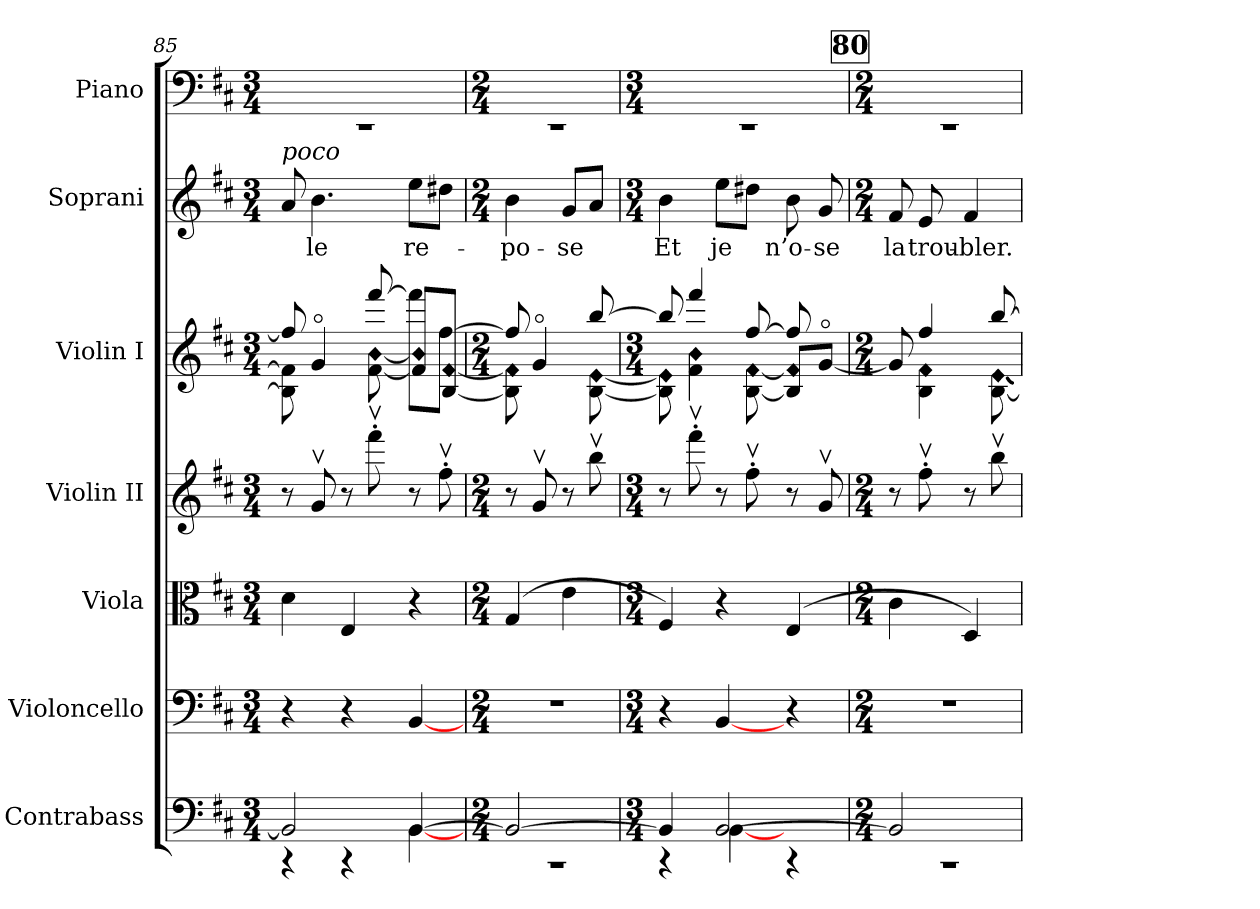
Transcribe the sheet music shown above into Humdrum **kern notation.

**kern	**kern	**kern	**kern	**kern	**kern	**text	**kern
*part7	*part6	*part5	*part4	*part3	*part2	*part2	*part1
*staff7	*staff6	*staff5	*staff4	*staff3	*staff2	*staff2	*staff1
*I"Contrabass	*I"Violoncello	*I"Viola	*I"Violin II	*I"Violin I	*I"Soprani	*	*I"Piano
*I'Cb.	*I'Vc.	*I'Vla.	*I'Vln. II	*I'Vln. I	*I'Sop.	*	*I'Pno.
*clefF4	*clefF4	*clefC3	*clefG2	*clefG2	*clefG2	*	*clefF4
*ITrd7c12	*	*	*	*	*	*	*
*k[f#c#]	*k[f#c#]	*k[f#c#]	*k[f#c#]	*k[f#c#]	*k[f#c#]	*	*k[f#c#]
*D:	*D:	*D:	*D:	*D:	*D:	*	*D:
*M3/4	*M3/4	*M3/4	*M3/4	*M3/4	*M3/4	*	*M3/4
=85	=85	=85	=85	=85	=85	=85	=85
*^	*	*	*	*^	*	*	*
!	!	!	!	!	!	!	!LO:TX:a:i:t=poco	!	!
2BBB]	4rCC	4r	4d	8r	8ff#!]	8B] 8f#]	8a	.	2.rEE
.	.	.	.	8gv	8ryy	4go	4.b	-le	.
.	4rCC	4r	4E	8r	8ryy	.	.	.	.
!	!	!	!	!	!	!LO:N:n=2:head=diamond	!	!	!
.	.	.	.	8fff#'v	[8fff#!	[8f# [8b	.	.	.
!	!	!	!	!	!	!LO:N:n=2:head=diamond	!	!	!
[4BBB	[4BBB	[4BB	4r	8r	8fff#!\L]	8f#]/ 8b]/L	8eeL	re-	.
!	!	!	!	!	!	!LO:N:n=2:head=diamond	!	!	!
.	.	.	.	8ff#'v	[8ff#!\J	[8B/ [8f#/J	8dd#XJ	.	.
=86	=86	=86	=86	=86	=86	=86	=86	=86	=86
*M2/4	*	*M2/4	*M2/4	*M2/4	*M2/4	*	*M2/4	*	*M2/4
!	!	!	!	!	!	!LO:N:n=2:head=diamond	!	!	!
2BBB_	2rCC	2r	(4G	8r	8ff#!]	8B] 8f#]	4b	-po-	2rEE
.	.	.	.	8gv	8ryy	4go	.	.	.
.	.	.	4e	8r	8ryy	.	8gL	-se	.
!	!	!	!	!	!	!LO:N:n=2:head=diamond	!	!	!
.	.	.	.	8bbv	[8bb!	[8B [8e	8aJ	.	.
=87	=87	=87	=87	=87	=87	=87	=87	=87	=87
*M3/4	*	*M3/4	*M3/4	*M3/4	*M3/4	*	*M3/4	*	*M3/4
!	!	!	!	!	!	!LO:N:n=2:head=diamond	!	!	!
4BBB]	4rCC	4r	4F#)	8r	8bb!]	8B] 8e]	4b	Et	2.rEE
!	!	!	!	!	!	!LO:N:n=2:head=diamond	!	!	!
.	.	.	.	8fff#'v	4fff#!	4f# 4b	.	.	.
[2BBB	[4BBB	[4BB	4r	8r	.	.	8eeL	je	.
!	!	!	!	!	!	!LO:N:n=2:head=diamond	!	!	!
.	.	.	.	8ff#'v	[8ff#!	[8B [8f#	8dd#XJ	.	.
!	!	!	!	!	!	!LO:N:n=2:head=diamond	!	!	!
.	4rCC	4r	(4E	8r	8ff#!]	8B]/ 8f#]/L	8b	n’o-	.
.	.	.	.	8gv	8ryy	[8go/J	8g	-se	.
!!LO:REH:place=s1:t=80
=88	=88	=88	=88	=88	=88	=88	=88	=88	=88
*M2/4	*	*M2/4	*M2/4	*M2/4	*M2/4	*	*M2/4	*	*M2/4
2BBB]	2rCC	2r	4c#	8r	8ryy	8g]	8f#	la	2rEE
!	!	!	!	!	!	!LO:N:n=2:head=diamond	!	!	!
.	.	.	.	8ff#'v	4ff#!	4B 4f#	8e	trou-	.
.	.	.	4D)	8r	.	.	4f#	-bler.	.
!	!	!	!	!	!	!LO:N:n=2:head=diamond	!	!	!
!	!	!	!	!	!	!LO:T:n=2:dash	!	!	!
.	.	.	.	8bbv	[8bb!	[8B [8e	.	.	.
*v	*v	*	*	*	*v	*v	*	*	*
=	=	=	=	=	=	=	=
*-	*-	*-	*-	*-	*-	*-	*-
